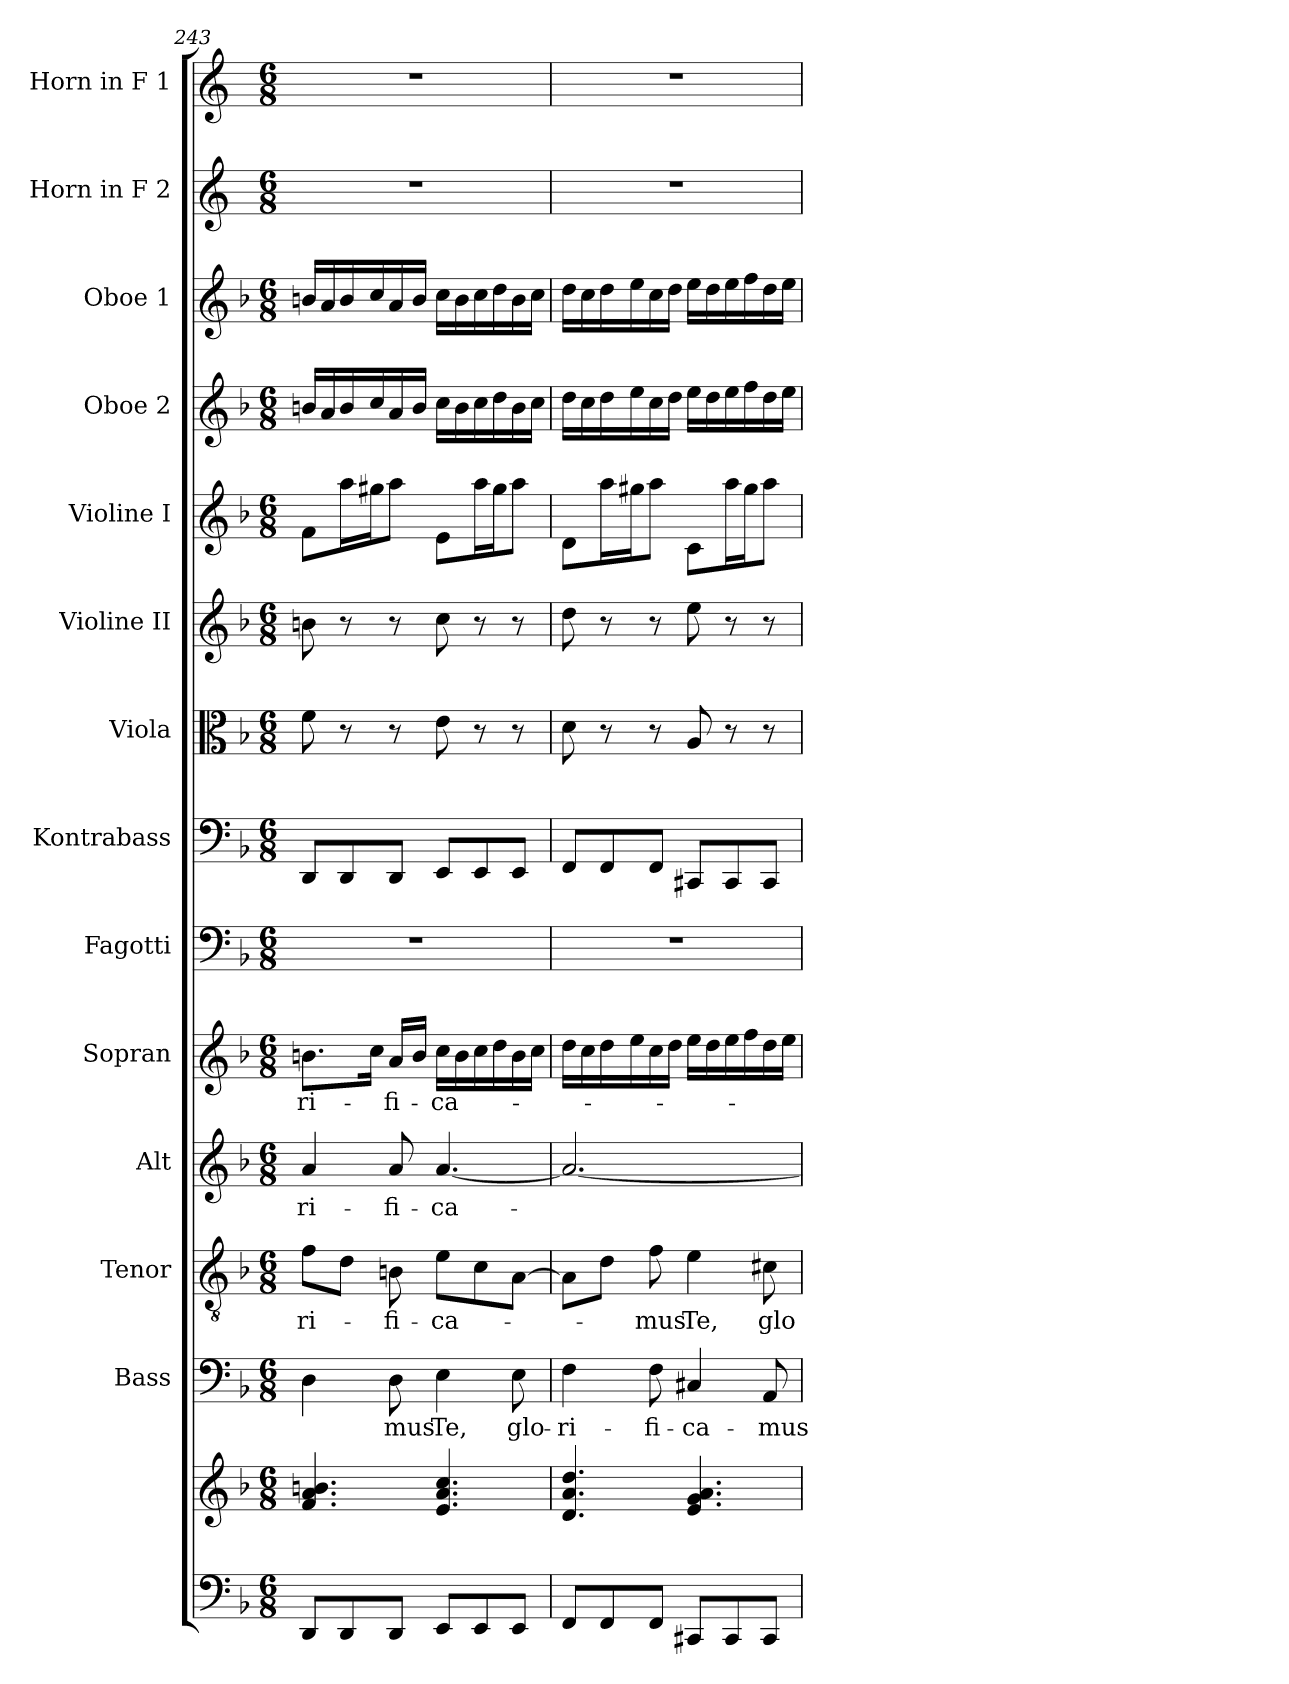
**kern	**kern	**kern	**text	**kern	**text	**kern	**text	**kern	**text	**kern	**kern	**kern	**kern	**kern	**kern	**kern	**kern	**kern
*part14	*part14	*part13	*part13	*part12	*part12	*part11	*part11	*part10	*part10	*part9	*part8	*part7	*part6	*part5	*part4	*part3	*part2	*part1
*staff15	*staff14	*staff13	*staff13	*staff12	*staff12	*staff11	*staff11	*staff10	*staff10	*staff9	*staff8	*staff7	*staff6	*staff5	*staff4	*staff3	*staff2	*staff1
*	*	*I"Bass	*	*I"Tenor	*	*I"Alt	*	*I"Sopran	*	*I"Fagotti	*I"Kontrabass	*I"Viola	*I"Violine II	*I"Violine I	*I"Oboe 2	*I"Oboe 1	*I"Horn in F 2	*I"Horn in F 1
*	*	*I'B.	*	*I'T.	*	*I'A.	*	*I'S.	*	*I'Fg.	*I'Kb.	*I'Vla.	*I'Vl. II	*I'Vl. I	*I'Ob. 2	*I'Ob. 1	*	*
*clefF4	*clefG2	*clefF4	*	*clefGv2	*	*clefG2	*	*clefG2	*	*clefF4	*clefF4	*clefC3	*clefG2	*clefG2	*clefG2	*clefG2	*clefG2	*clefG2
*	*	*	*	*	*	*	*	*	*	*	*ITrd7c12	*	*	*	*	*	*ITrd4c7	*ITrd4c7
*k[b-]	*k[b-]	*k[b-]	*	*k[b-]	*	*k[b-]	*	*k[b-]	*	*k[b-]	*k[b-]	*k[b-]	*k[b-]	*k[b-]	*k[b-]	*k[b-]	*k[b-]	*k[b-]
*F:	*F:	*F:	*	*F:	*	*F:	*	*F:	*	*F:	*F:	*F:	*F:	*F:	*F:	*F:	*F:	*F:
*M6/8	*M6/8	*M6/8	*	*M6/8	*	*M6/8	*	*M6/8	*	*M6/8	*M6/8	*M6/8	*M6/8	*M6/8	*M6/8	*M6/8	*M6/8	*M6/8
=243	=243	=243	=243	=243	=243	=243	=243	=243	=243	=243	=243	=243	=243	=243	=243	=243	=243	=243
!	!	!	!	!	!LO:LY:b	!	!LO:LY:b	!	!LO:LY:b	!	!	!	!	!	!	!	!	!
8DD/L	4.f/ 4.a/ 4.bn/	4D\	.	8f\L	-ri-	4a/	-ri-	8.bn\L	-ri-	2.r	8DDD/L	8f\	8bn\	8f\L	16bn/LL	16bn/LL	2.r	2.r
.	.	.	.	.	.	.	.	.	.	.	.	.	.	.	16a/	16a/	.	.
8DD/	.	.	.	8d\J	.	.	.	.	.	.	8DDD/	8r	8r	16aa\L	16b/	16b/	.	.
.	.	.	.	.	.	.	.	16cc\Jk	.	.	.	.	.	16gg#X\J	16cc/	16cc/	.	.
!	!	!	!LO:LY:b	!	!LO:LY:b	!	!LO:LY:b	!	!LO:LY:b	!	!	!	!	!	!	!	!	!
8DD/J	.	8D\	-mus	8Bn\	-fi-	8a/	-fi-	16a/LL	-fi-	.	8DDD/J	8r	8r	8aa\J	16a/	16a/	.	.
.	.	.	.	.	.	.	.	16b/JJ	.	.	.	.	.	.	16b/JJ	16b/JJ	.	.
!	!	!	!LO:LY:b	!	!LO:LY:b	!	!LO:LY:b	!	!LO:LY:b	!	!	!	!	!	!	!	!	!
8EE/L	4.e/ 4.a/ 4.cc/	4E\	Te,	8e\L	-ca-	[4.a/	-ca-	16cc\LL	-ca-	.	8EEE/L	8e\	8cc\	8e\L	16cc\LL	16cc\LL	.	.
.	.	.	.	.	.	.	.	16b\	.	.	.	.	.	.	16b\	16b\	.	.
8EE/	.	.	.	8c\	.	.	.	16cc\	.	.	8EEE/	8r	8r	16aa\L	16cc\	16cc\	.	.
.	.	.	.	.	.	.	.	16dd\	.	.	.	.	.	16gg#\J	16dd\	16dd\	.	.
!	!	!	!LO:LY:b	!	!	!	!	!	!	!	!	!	!	!	!	!	!	!
8EE/J	.	8E\	glo-	[8A\J	.	.	.	16b\	.	.	8EEE/J	8r	8r	8aa\J	16b\	16b\	.	.
.	.	.	.	.	.	.	.	16cc\JJ	.	.	.	.	.	.	16cc\JJ	16cc\JJ	.	.
=244	=244	=244	=244	=244	=244	=244	=244	=244	=244	=244	=244	=244	=244	=244	=244	=244	=244	=244
!	!	!	!LO:LY:b	!	!	!	!	!	!	!	!	!	!	!	!	!	!	!
8FF/L	4.d/ 4.a/ 4.dd/	4F\	-ri-	8A\L]	.	2.a/_	.	16dd\LL	.	2.r	8FFF/L	8d\	8dd\	8d\L	16dd\LL	16dd\LL	2.r	2.r
.	.	.	.	.	.	.	.	16cc\	.	.	.	.	.	.	16cc\	16cc\	.	.
8FF/	.	.	.	8d\J	.	.	.	16dd\	.	.	8FFF/	8r	8r	16aa\L	16dd\	16dd\	.	.
.	.	.	.	.	.	.	.	16ee\	.	.	.	.	.	16gg#X\J	16ee\	16ee\	.	.
!	!	!	!LO:LY:b	!	!LO:LY:b	!	!	!	!	!	!	!	!	!	!	!	!	!
8FF/J	.	8F\	-fi-	8f\	-mus	.	.	16cc\	.	.	8FFF/J	8r	8r	8aa\J	16cc\	16cc\	.	.
.	.	.	.	.	.	.	.	16dd\JJ	.	.	.	.	.	.	16dd\JJ	16dd\JJ	.	.
!	!	!	!LO:LY:b	!	!LO:LY:b	!	!	!	!	!	!	!	!	!	!	!	!	!
8CC#X/L	4.e/ 4.g/ 4.a/	4C#X/	-ca-	4e\	Te,	.	.	16ee\LL	.	.	8CCC#X/L	8A/	8ee\	8c\L	16ee\LL	16ee\LL	.	.
.	.	.	.	.	.	.	.	16dd\	.	.	.	.	.	.	16dd\	16dd\	.	.
8CC#/	.	.	.	.	.	.	.	16ee\	.	.	8CCC#/	8r	8r	16aa\L	16ee\	16ee\	.	.
.	.	.	.	.	.	.	.	16ff\	.	.	.	.	.	16gg#\J	16ff\	16ff\	.	.
!	!	!	!LO:LY:b	!	!LO:LY:b	!	!	!	!	!	!	!	!	!	!	!	!	!
8CC#/J	.	8AA/	-mus	8c#X\	glo-	.	.	16dd\	.	.	8CCC#/J	8r	8r	8aa\J	16dd\	16dd\	.	.
.	.	.	.	.	.	.	.	16ee\JJ	.	.	.	.	.	.	16ee\JJ	16ee\JJ	.	.
=	=	=	=	=	=	=	=	=	=	=	=	=	=	=	=	=	=	=
*-	*-	*-	*-	*-	*-	*-	*-	*-	*-	*-	*-	*-	*-	*-	*-	*-	*-	*-
